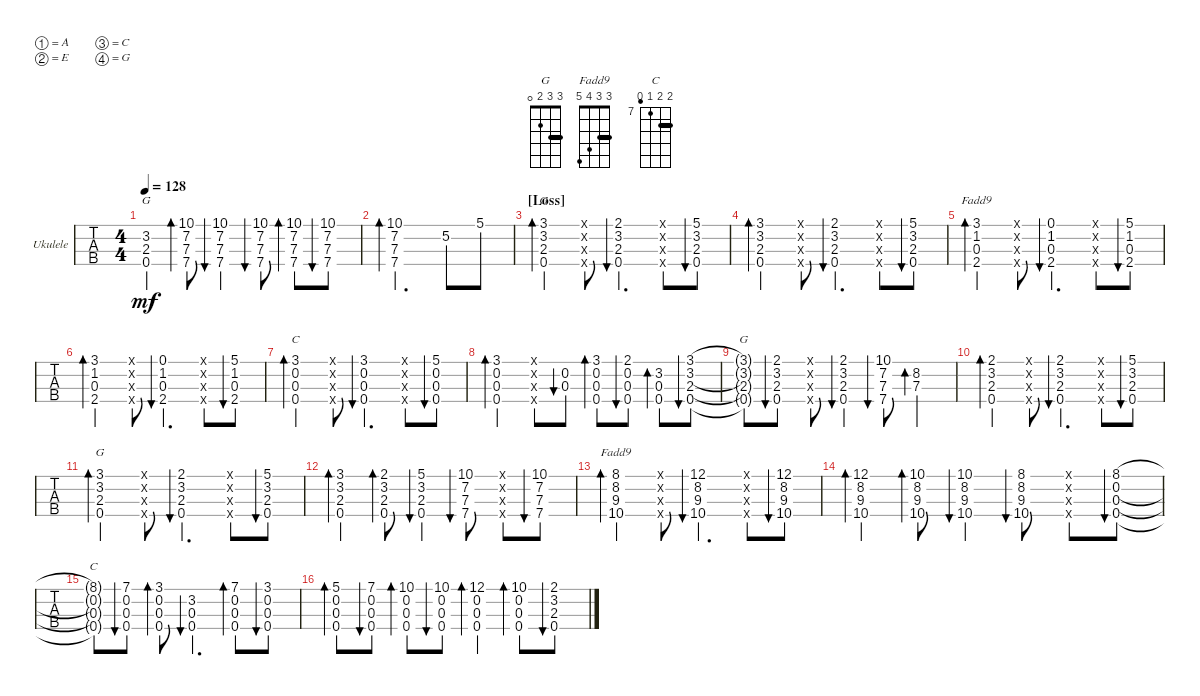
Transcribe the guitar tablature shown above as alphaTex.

\bracketExtendMode groupsimilarinstruments
\firstSystemTrackNameOrientation horizontal
\otherSystemsTrackNameOrientation horizontal
\track ("music.kaminari.info" "Ukulele") {instrument shamisen}
\staff {tabs}
\tuning (A4 E4 C4 G4)
\chord ("G" x 3 2 0)
\chord ("G" 3 x x x)
\chord ("Fadd9" 3 1 0 2)
\chord ("C" 3 3 0 0) {barre 3}
\chord ("G" 3 3 2 0) {barre 3}
\chord ("Fadd9" 3 3 4 5) {barre 3}
\chord ("C" 8 8 7 6) {firstfret 7 barre 8}
\ts (4 4)
\tempo 128
\clef g2
\ks g
(0.4{t} 2.3{t} 3.2{t}).4{ch "G" dy mf} (10.1 7.2 7.3 7.4).8{bd 30} (10.1 7.4 7.3 7.2).4{bu 30} (10.1 7.2 7.3 7.4).8{bu 30} (10.1 7.2 7.4 7.3).8{bd 30} (10.1 7.3 7.2 7.4).8{bu 30} |
(10.1 7.4 7.3 7.2).2{d bd 30} 5.2.8 5.1.8 |
\section ("" "[Loss]")
(3.1 3.2 2.3 0.4).4{bd 30 ch "G"} (0.1{x} 0.2{x} 0.3{x} 0.4{x}).8 (2.1 3.2 2.3 0.4).4{d bu 30} (0.4{x} 0.3{x} 0.2{x} 0.1{x}).8 (5.1 3.2 2.3 0.4).8{bu 30} |
(3.1 3.2 2.3 0.4).4{bd 30} (0.4{x} 0.3{x} 0.2{x} 0.1{x}).8 (2.1 3.2 2.3 0.4).4{d bu 30} (0.4{x} 0.3{x} 0.2{x} 0.1{x}).8 (5.1 3.2 2.3 0.4).8{bu 30} |
(3.1 1.2 0.3 2.4).4{bd 30 ch "Fadd9"} (0.4{x} 0.3{x} 0.2{x} 0.1{x}).8 (0.1 1.2 0.3 2.4).4{d bu 30} (0.4{x} 0.3{x} 0.2{x} 0.1{x}).8 (5.1 1.2 0.3 2.4).8{bu 30} |
(3.1 1.2 0.3 2.4).4{bd 30} (0.4{x} 0.3{x} 0.2{x} 0.1{x}).8 (0.1 1.2 0.3 2.4).4{d bu 30} (0.2{x} 0.1{x} 0.3{x} 0.4{x}).8 (5.1 1.2 0.3 2.4).8{bu 30} |
(3.1 0.2 0.3 0.4).4{bd 30 ch "C"} (0.4{x} 0.3{x} 0.2{x} 0.1{x}).8 (0.4 3.1 0.2 0.3).4{d bu 30} (0.4{x} 0.3{x} 0.2{x} 0.1{x}).8 (5.1 0.2 0.3 0.4).8{bu 30} |
(3.1 0.2 0.3 0.4).4{bd 30} (0.4{x} 0.3{x} 0.2{x} 0.1{x}).8 (0.3 0.2).8{bu 30} (3.1 0.2 0.3 0.4).8{bd 30} (2.1 0.2 0.4 0.3).8{bu 30} (3.2 0.3 0.4).8{bd 30} (3.1 3.2 2.3 0.4).8{bu 30} |
(0.4{t} 2.3{t} 3.2{t} 3.1{t}).8{ch "G"} (2.1 3.2 2.3 0.4).8{bu 30} (0.1{x} 0.2{x} 0.3{x} 0.4{x}).8 (2.1 0.4 2.3 3.2).4{bu 30} (7.2 7.3 7.4 10.1).8{bu 30} (8.2 7.3).4{bd 30} |
(2.1 3.2 2.3 0.4).4{bd 30} (0.1{x} 0.2{x} 0.3{x} 0.4{x}).8 (2.1 3.2 2.3 0.4).4{d bu 30} (0.4{x} 0.3{x} 0.1{x} 0.2{x}).8 (5.1 3.2 2.3 0.4).8{bu 30} |
(3.1 3.2 2.3 0.4).4{bd 30 ch "G"} (0.1{x} 0.2{x} 0.3{x} 0.4{x}).8 (2.1 3.2 2.3 0.4).4{d bu 30} (0.4{x} 0.3{x} 0.2{x} 0.1{x}).8 (5.1 3.2 2.3 0.4).8{bu 30} |
(3.1 3.2 2.3 0.4).4{bd 30} (0.4 2.3 3.2 2.1).8{bd 30} (5.1 3.2 2.3 0.4).4{bu 30} (10.1 7.2 7.3 7.4).8{bu 30} (0.4{x} 0.3{x} 0.2{x} 0.1{x}).8 (10.1 7.2 7.3 7.4).8{bu 30} |
(8.1 8.2 9.3 10.4).4{bd 30 ch "Fadd9"} (0.4{x} 0.3{x} 0.2{x} 0.1{x}).8 (12.1 8.2 9.3 10.4).4{d bu 30} (0.4{x} 0.3{x} 0.2{x} 0.1{x}).8 (12.1 8.2 9.3 10.4).8{bu 30} |
(12.1 8.2 9.3 10.4).4{bd 30} (10.4 9.3 8.2 10.1).8{bd 30} (10.1 8.2 9.3 10.4).4{bu 30} (8.1 8.2 9.3 10.4).8{bu 30} (0.2{x} 0.1{x} 0.3{x} 0.4{x}).8 (8.1 0.2 0.3 0.4).8{bu 30} |
(0.4{t} 0.3{t} 0.2{t} 8.1{t}).8{ch "C"} (7.1 0.2 0.3 0.4).8{bu 30} (3.1 0.2 0.3 0.4).8{bd 30} (3.2 0.3 0.4).4{d bu 30} (7.1 0.2 0.3 0.4).8{bd 30} (3.1 0.2 0.3 0.4).8{bu 30} |
(5.1 0.4 0.3 0.2).8{bd 30} (7.1 0.4 0.2 0.3).8{bu 30} (10.1 0.4 0.3 0.2).8{bd 30} (10.1 0.4 0.2 0.3).8{bu 30} (12.1 0.4 0.3 0.2).4{bd 30} (10.1 0.2 0.3 0.4).8{bd 30} (2.1 3.2 2.3 0.4).8{bu 30}
